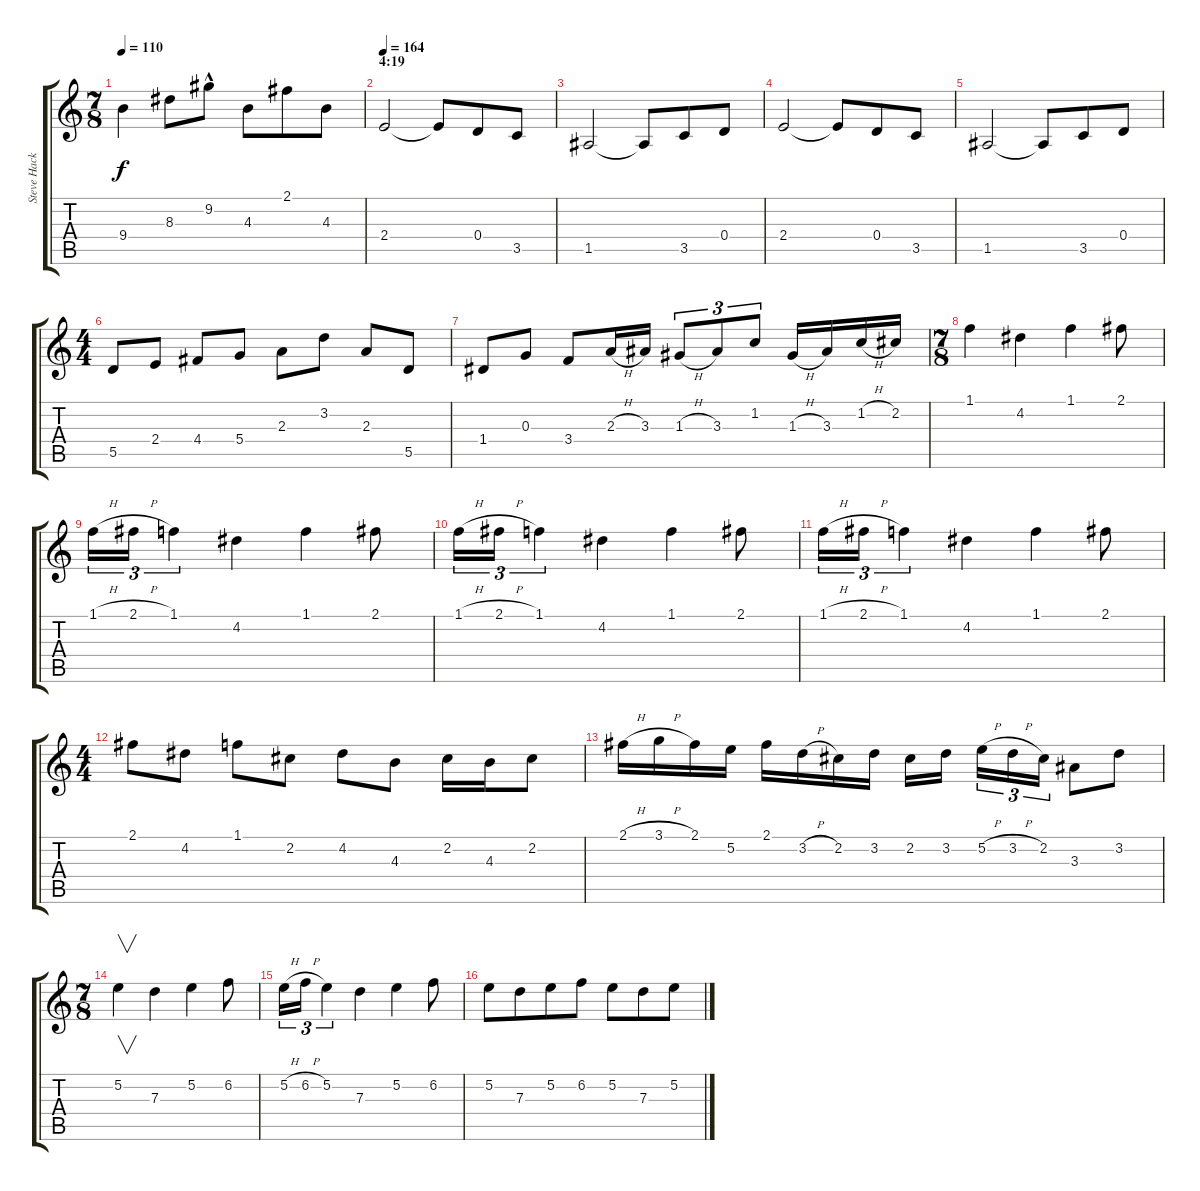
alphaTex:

\track ("Steve Hackett (guitar 2)" "Steve Hack") {instrument overdrivenguitar}
\staff {score tabs}
\tuning (E4 B3 G3 D3 A2 E2) {hide}
\ts (7 8)
\tempo 110
\clef g2
\ks c
9.4.4{dy f} 8.3.8 9.2{hac}.8 4.3.8 2.1.8 4.3.8 |
\section ("" "4:19")
\tempo 164
2.4.2 2.4{t}.8 0.4.8 3.5.8 |
1.5.2 1.5{t}.8 3.5.8 0.4.8 |
2.4.2 2.4{t}.8 0.4.8 3.5.8 |
1.5.2 1.5{t}.8 3.5.8 0.4.8 |
\ts (4 4)
5.5.8 2.4.8 4.4.8 5.4.8 2.3.8 3.2.8 2.3.8 5.5.8 |
1.4.8 0.3.8 3.4.8 2.3{h}.16 3.3.16 1.3{h}.8{tu (3 2)} 3.3.8{tu (3 2)} 1.2.8{tu (3 2)} 1.3{h}.16 3.3.16 1.2{h}.16 2.2.16 |
\ts (7 8)
1.1.4 4.2.4 1.1.4 2.1.8 |
1.1{h}.16{tu (3 2)} 2.1{h}.16{tu (3 2)} 1.1.4{tu (3 2)} 4.2.4 1.1.4 2.1.8 |
1.1{h}.16{tu (3 2)} 2.1{h}.16{tu (3 2)} 1.1.4{tu (3 2)} 4.2.4 1.1.4 2.1.8 |
1.1{h}.16{tu (3 2)} 2.1{h}.16{tu (3 2)} 1.1.4{tu (3 2)} 4.2.4 1.1.4 2.1.8 |
\ts (4 4)
2.1.8 4.2.8 1.1.8 2.2.8 4.2.8 4.3.8 2.2.16 4.3.16 2.2.8 |
2.1{h}.16 3.1{h}.16 2.1.16 5.2.16 2.1.16 3.2{h}.16 2.2.16 3.2.16 2.2.16 3.2.16 5.2{h}.16{tu (3 2)} 3.2{h}.16{tu (3 2)} 2.2.16{tu (3 2)} 3.3.8 3.2.8 |
\ts (7 8)
5.2.4{v} 7.3.4 5.2.4 6.2.8 |
5.2{h}.16{tu (3 2)} 6.2{h}.16{tu (3 2)} 5.2.4{tu (3 2)} 7.3.4 5.2.4 6.2.8 |
5.2.8 7.3.8 5.2.8 6.2.8 5.2.8 7.3.8 5.2.8
